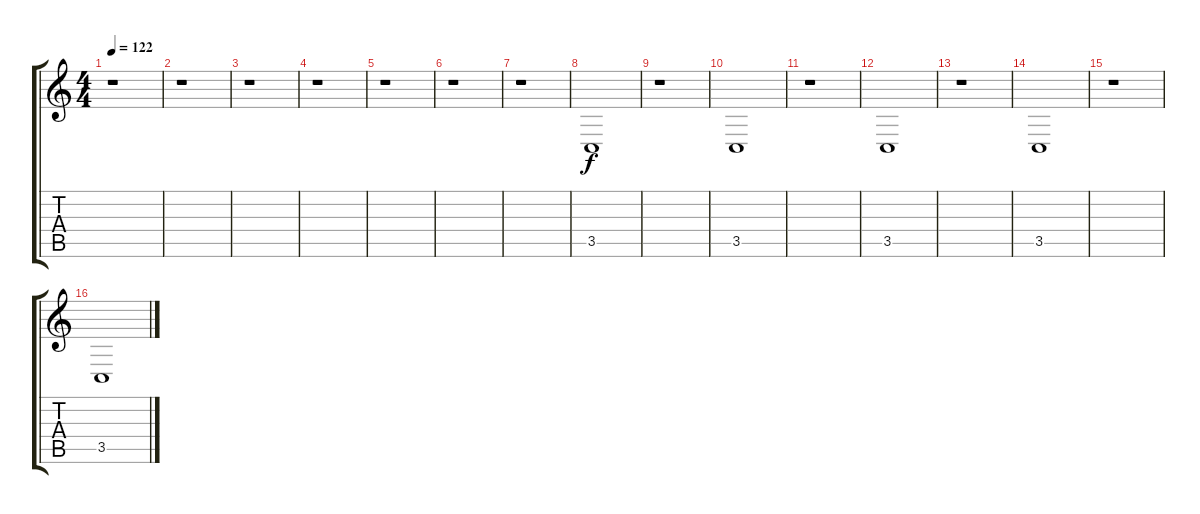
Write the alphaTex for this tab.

\track "" {instrument fx3crystal}
\staff {score tabs}
\tuning (E4 B3 G3 D3 A2 E2) {hide}
\ts (4 4)
\tempo 122
\clef g2
\ks c
r.1{dy mf} |
r.1 |
r.1 |
r.1 |
r.1 |
r.1 |
r.1 |
3.5.1{dy f} |
r.1 |
3.5.1 |
r.1 |
3.5.1 |
r.1 |
3.5.1 |
r.1 |
3.5.1
